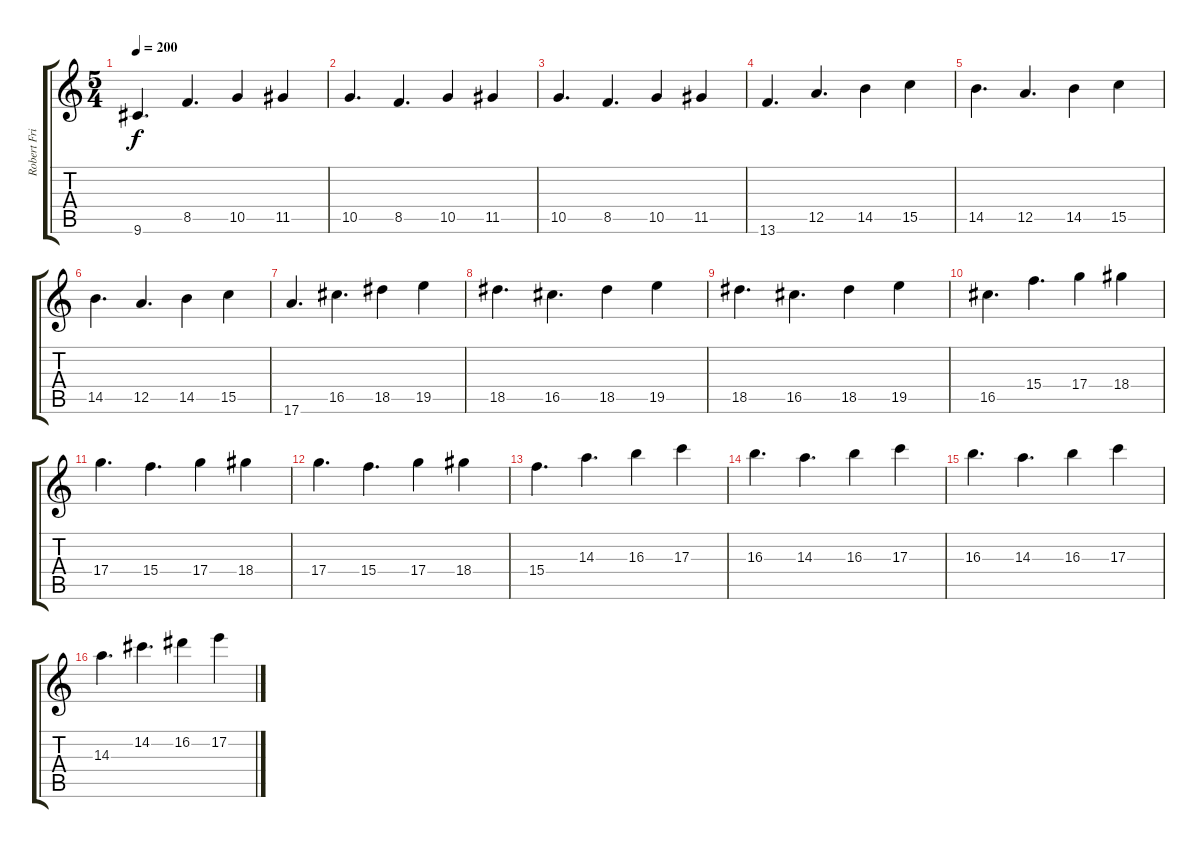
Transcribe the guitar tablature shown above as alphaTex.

\track ("Robert Fripp" "Robert Fri") {instrument electricguitarclean}
\staff {score tabs}
\tuning (E4 B3 G3 D3 A2 E2) {hide}
\ts (5 4)
\tempo 200
\clef g2
\ks c
9.6.4{d dy f} 8.5.4{d} 10.5.4 11.5.4 |
10.5.4{d} 8.5.4{d} 10.5.4 11.5.4 |
10.5.4{d} 8.5.4{d} 10.5.4 11.5.4 |
13.6.4{d} 12.5.4{d} 14.5.4 15.5.4 |
14.5.4{d} 12.5.4{d} 14.5.4 15.5.4 |
14.5.4{d} 12.5.4{d} 14.5.4 15.5.4 |
17.6.4{d} 16.5.4{d} 18.5.4 19.5.4 |
18.5.4{d} 16.5.4{d} 18.5.4 19.5.4 |
18.5.4{d} 16.5.4{d} 18.5.4 19.5.4 |
16.5.4{d} 15.4.4{d} 17.4.4 18.4.4 |
17.4.4{d} 15.4.4{d} 17.4.4 18.4.4 |
17.4.4{d} 15.4.4{d} 17.4.4 18.4.4 |
15.4.4{d} 14.3.4{d} 16.3.4 17.3.4 |
16.3.4{d} 14.3.4{d} 16.3.4 17.3.4 |
16.3.4{d} 14.3.4{d} 16.3.4 17.3.4 |
14.3.4{d} 14.2.4{d} 16.2.4 17.2.4
